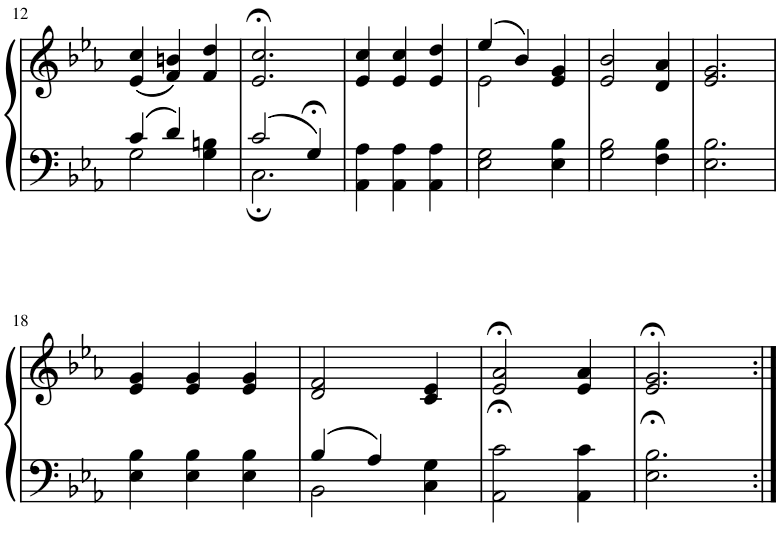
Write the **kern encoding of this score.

**kern	**kern
*part1	*part1
*staff2	*staff1
*I"Piano	*
*I'Pno.	*
!!LO:PB:g=z
*clefF4	*clefG2
*k[b-e-a-]	*k[b-e-a-]
*M3/4	*M3/4
=12	=12
*^	*
4c/	2G\	(4e-/ 4cc/
4d/	.	4f/ 4bn/)
4ryy	4G\ 4Bn\	4f/ 4dd/
=13	=13	=13
2c/	2.C;\	2.e-/;< 2.cc/;<
4G;</	.	.
*v	*v	*
=14	=14
4AA-\ 4A-\	4e-/ 4cc/
4AA-\ 4A-\	4e-/ 4cc/
4AA-\ 4A-\	4e-/ 4dd/
=15	=15
*	*^
2E-\ 2G\	(4ee-/	2e-\
.	4b-/)	.
4E-\ 4B-\	4e-/ 4g/	4ryy
*	*v	*v
=16	=16
2G\ 2B-\	2e-/ 2b-/
4F\ 4B-\	4d/ 4a-/
=17	=17
2.E-\ 2.B-\	2.e-/ 2.g/
!!LO:LB:g=z
=18	=18
4E-\ 4B-\	4e-/ 4g/
4E-\ 4B-\	4e-/ 4g/
4E-\ 4B-\	4e-/ 4g/
=19	=19
*^	*
4B-/	2BB-\	2d/ 2f/
4A-/	.	.
4ryy	4C\ 4G\	4c/ 4e-/
*v	*v	*
=20	=20
2AA-\;< 2c\;<	2e-/;< 2a-/;<
4AA-\ 4c\	4e-/ 4a-/
=21	=21
2.E-\;< 2.B-\;<	2.e-/;< 2.g/;<
=:|!	=:|!
*-	*-
